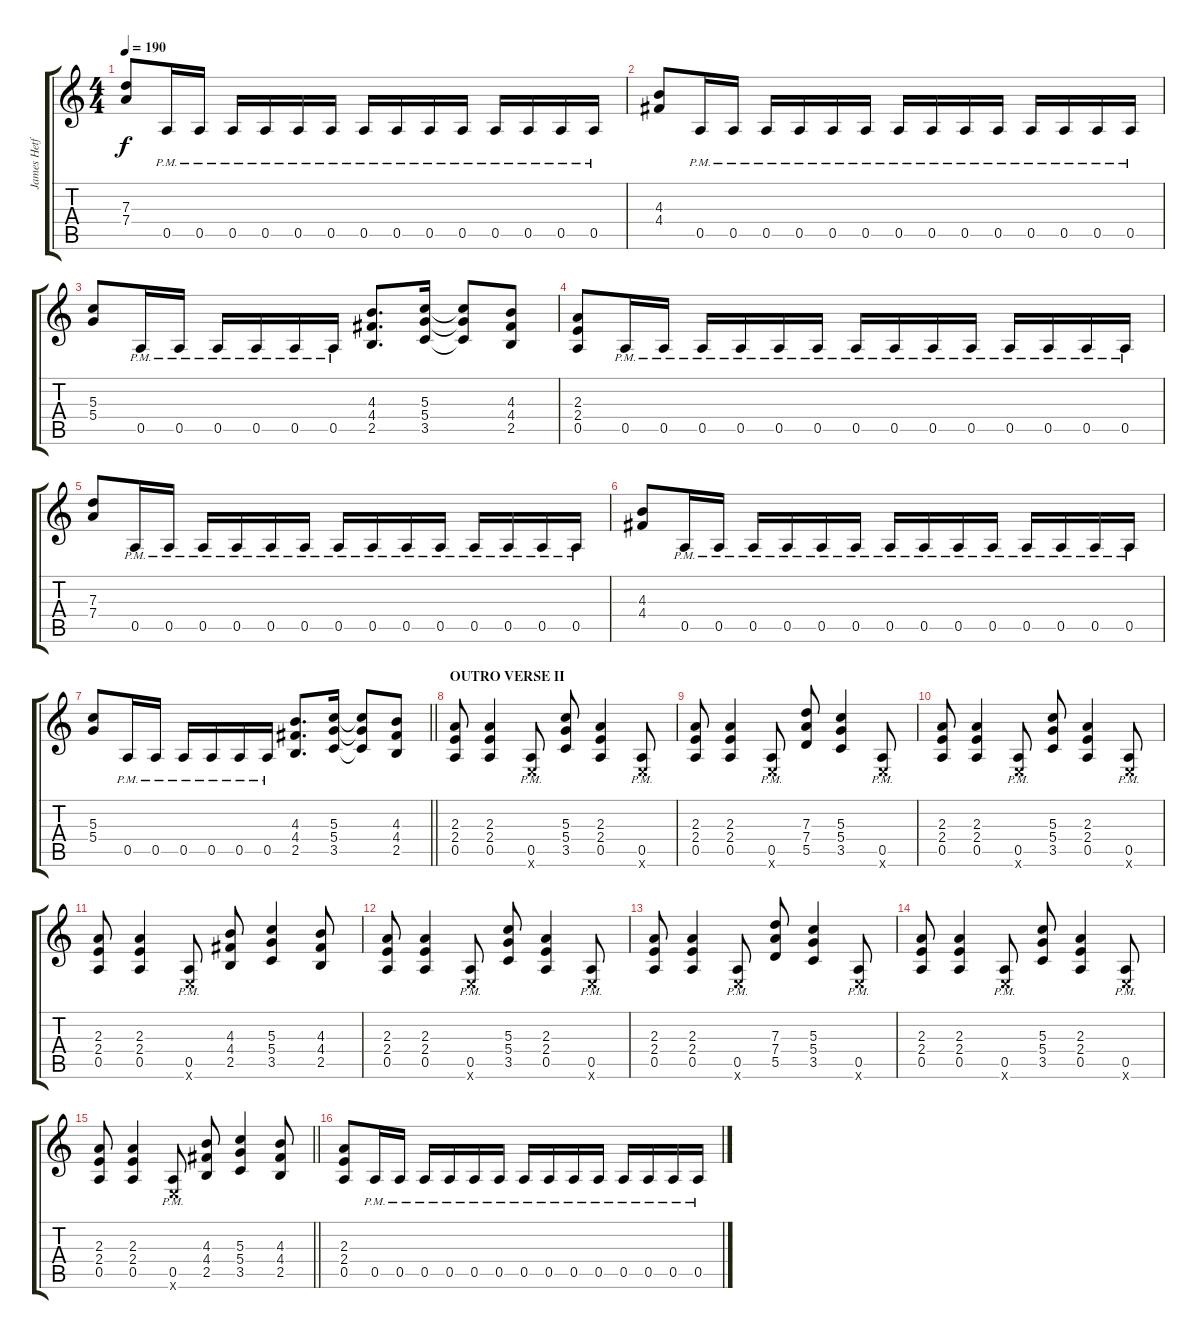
\track ("James Hetfield - rhythm guitar" "James Hetf") {instrument distortionguitar}
\staff {score tabs}
\tuning (E4 B3 G3 D3 A2 E2) {hide}
\ts (4 4)
\tempo 190
\clef g2
\ks c
(7.3 7.4).8{dy f} 0.5{pm}.16 0.5{pm}.16 0.5{pm}.16 0.5{pm}.16 0.5{pm}.16 0.5{pm}.16 0.5{pm}.16 0.5{pm}.16 0.5{pm}.16 0.5{pm}.16 0.5{pm}.16 0.5{pm}.16 0.5{pm}.16 0.5{pm}.16 |
(4.3 4.4).8 0.5{pm}.16 0.5{pm}.16 0.5{pm}.16 0.5{pm}.16 0.5{pm}.16 0.5{pm}.16 0.5{pm}.16 0.5{pm}.16 0.5{pm}.16 0.5{pm}.16 0.5{pm}.16 0.5{pm}.16 0.5{pm}.16 0.5{pm}.16 |
(5.3 5.4).8 0.5{pm}.16 0.5{pm}.16 0.5{pm}.16 0.5{pm}.16 0.5{pm}.16 0.5{pm}.16 (4.3 4.4 2.5).8{d} (5.3 5.4 3.5).16 (5.3{t} 5.4{t} 3.5{t}).8 (4.3 4.4 2.5).8 |
(2.3 2.4 0.5).8 0.5{pm}.16 0.5{pm}.16 0.5{pm}.16 0.5{pm}.16 0.5{pm}.16 0.5{pm}.16 0.5{pm}.16 0.5{pm}.16 0.5{pm}.16 0.5{pm}.16 0.5{pm}.16 0.5{pm}.16 0.5{pm}.16 0.5{pm}.16 |
(7.3 7.4).8 0.5{pm}.16 0.5{pm}.16 0.5{pm}.16 0.5{pm}.16 0.5{pm}.16 0.5{pm}.16 0.5{pm}.16 0.5{pm}.16 0.5{pm}.16 0.5{pm}.16 0.5{pm}.16 0.5{pm}.16 0.5{pm}.16 0.5{pm}.16 |
(4.3 4.4).8 0.5{pm}.16 0.5{pm}.16 0.5{pm}.16 0.5{pm}.16 0.5{pm}.16 0.5{pm}.16 0.5{pm}.16 0.5{pm}.16 0.5{pm}.16 0.5{pm}.16 0.5{pm}.16 0.5{pm}.16 0.5{pm}.16 0.5{pm}.16 |
\barLineRight lightlight
(5.3 5.4).8 0.5{pm}.16 0.5{pm}.16 0.5{pm}.16 0.5{pm}.16 0.5{pm}.16 0.5{pm}.16 (4.3 4.4 2.5).8{d} (5.3 5.4 3.5).16 (5.3{t} 5.4{t} 3.5{t}).8 (4.3 4.4 2.5).8 |
\section ("" "OUTRO VERSE II")
(2.3 2.4 0.5).8 (2.3 2.4 0.5).4 (0.5{pm} 0.6{x}).8 (5.3 5.4 3.5).8 (2.3 2.4 0.5).4 (0.5{pm} 0.6{x}).8 |
(2.3 2.4 0.5).8 (2.3 2.4 0.5).4 (0.5{pm} 0.6{x}).8 (7.3 7.4 5.5).8 (5.3 5.4 3.5).4 (0.5{pm} 0.6{x}).8 |
(2.3 2.4 0.5).8 (2.3 2.4 0.5).4 (0.5{pm} 0.6{x}).8 (5.3 5.4 3.5).8 (2.3 2.4 0.5).4 (0.5{pm} 0.6{x}).8 |
(2.3 2.4 0.5).8 (2.3 2.4 0.5).4 (0.5{pm} 0.6{x}).8 (4.3 4.4 2.5).8 (5.3 5.4 3.5).4 (4.3 4.4 2.5).8 |
(2.3 2.4 0.5).8 (2.3 2.4 0.5).4 (0.5{pm} 0.6{x}).8 (5.3 5.4 3.5).8 (2.3 2.4 0.5).4 (0.5{pm} 0.6{x}).8 |
(2.3 2.4 0.5).8 (2.3 2.4 0.5).4 (0.5{pm} 0.6{x}).8 (7.3 7.4 5.5).8 (5.3 5.4 3.5).4 (0.5{pm} 0.6{x}).8 |
(2.3 2.4 0.5).8 (2.3 2.4 0.5).4 (0.5{pm} 0.6{x}).8 (5.3 5.4 3.5).8 (2.3 2.4 0.5).4 (0.5{pm} 0.6{x}).8 |
\barLineRight lightlight
(2.3 2.4 0.5).8 (2.3 2.4 0.5).4 (0.5{pm} 0.6{x}).8 (4.3 4.4 2.5).8 (5.3 5.4 3.5).4 (4.3 4.4 2.5).8 |
\section ("" "")
(2.3 2.4 0.5).8 0.5{pm}.16 0.5{pm}.16 0.5{pm}.16 0.5{pm}.16 0.5{pm}.16 0.5{pm}.16 0.5{pm}.16 0.5{pm}.16 0.5{pm}.16 0.5{pm}.16 0.5{pm}.16 0.5{pm}.16 0.5{pm}.16 0.5{pm}.16
